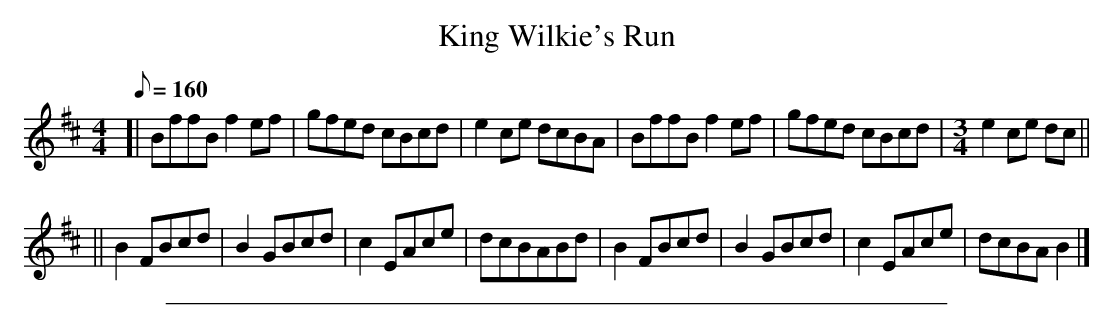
X:1
T: King Wilkie's Run
M:4/4
L:1/8
Q:160
K:BMIN
[| BffB f2ef | gfed cBcd | e2ce dcBA | BffB f2ef | gfed cBcd |[M:3/4] e2ce dc ||
|| B2FBcd | B2GBcd | c2EAce | dcBABd | B2FBcd | B2GBcd | c2EAce | dcBAB2 |]
